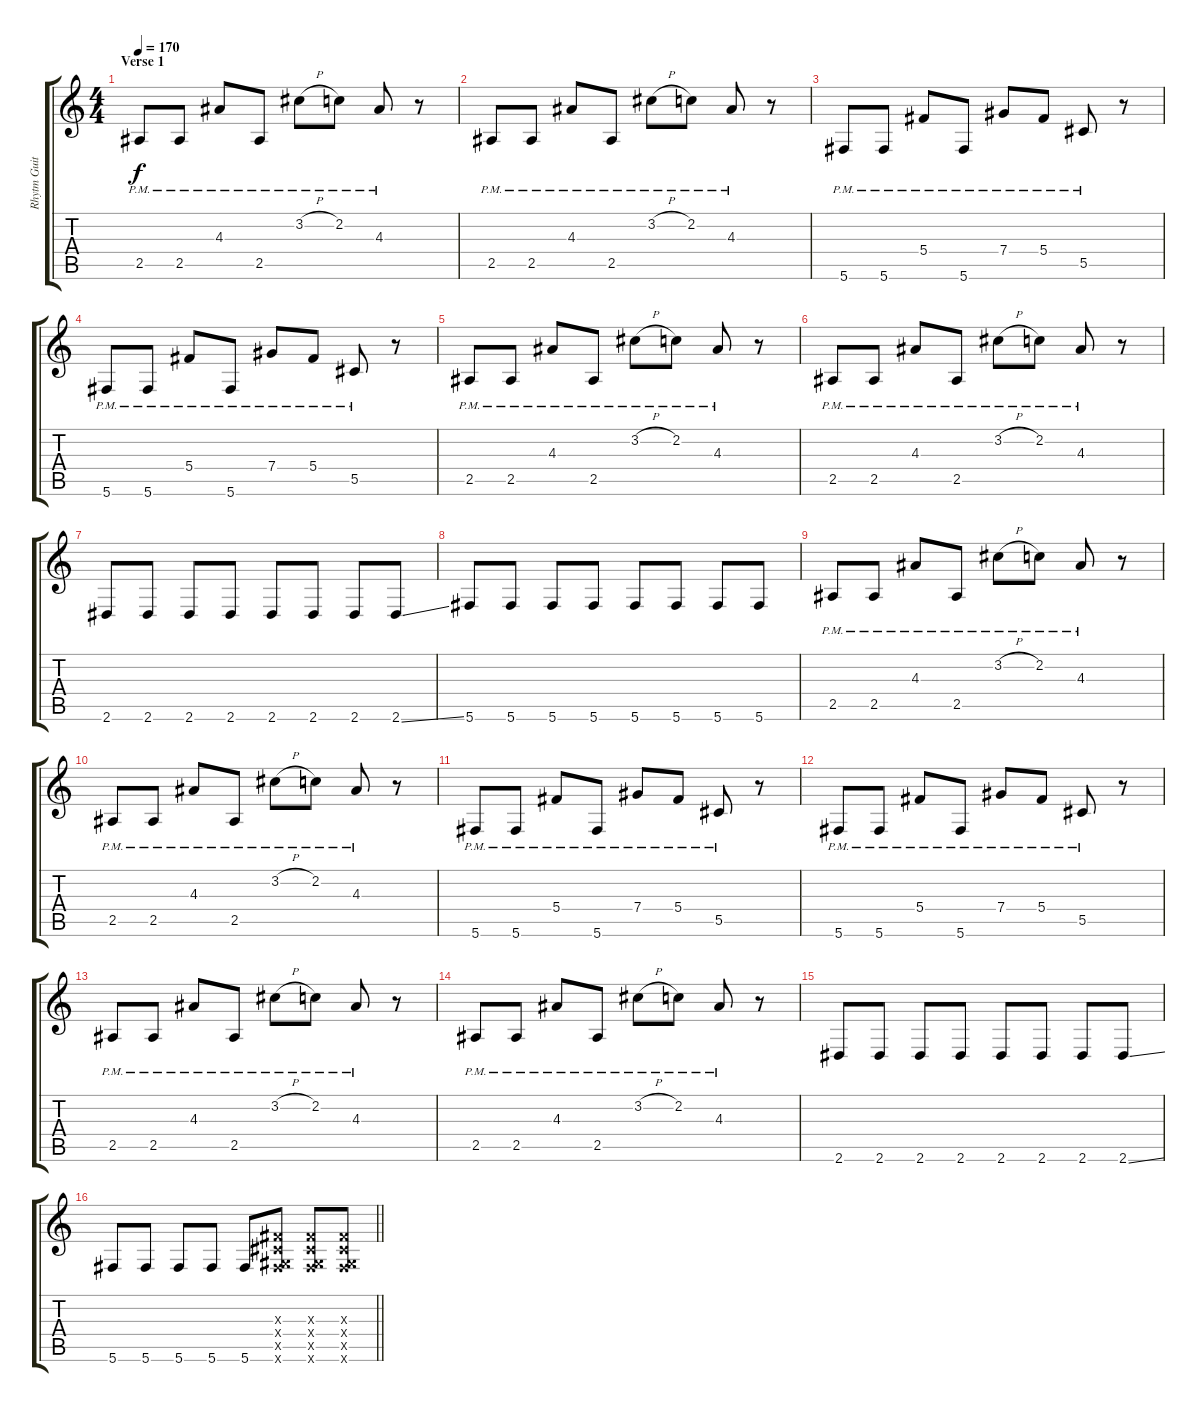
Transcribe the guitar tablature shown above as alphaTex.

\track ("Rhytm Guitar [R]" "Rhytm Guit") {instrument distortionguitar}
\staff {score tabs}
\tuning (Eb4 Bb3 Gb3 Db3 Ab2 Db2) {hide}
\ts (4 4)
\section ("" "Verse 1")
\tempo 170
\clef g2
\ks c
2.5{pm}.8{dy f} 2.5{pm}.8 4.3{pm}.8 2.5{pm}.8 3.2{h pm}.8 2.2{pm}.8 4.3{pm}.8 r.8 |
2.5{pm}.8 2.5{pm}.8 4.3{pm}.8 2.5{pm}.8 3.2{h pm}.8 2.2{pm}.8 4.3{pm}.8 r.8 |
5.6{pm}.8 5.6{pm}.8 5.4{pm}.8 5.6{pm}.8 7.4{pm}.8 5.4{pm}.8 5.5{pm}.8 r.8 |
5.6{pm}.8 5.6{pm}.8 5.4{pm}.8 5.6{pm}.8 7.4{pm}.8 5.4{pm}.8 5.5{pm}.8 r.8 |
2.5{pm}.8 2.5{pm}.8 4.3{pm}.8 2.5{pm}.8 3.2{h pm}.8 2.2{pm}.8 4.3{pm}.8 r.8 |
2.5{pm}.8 2.5{pm}.8 4.3{pm}.8 2.5{pm}.8 3.2{h pm}.8 2.2{pm}.8 4.3{pm}.8 r.8 |
2.6.8 2.6.8 2.6.8 2.6.8 2.6.8 2.6.8 2.6.8 2.6{ss}.8 |
5.6.8 5.6.8 5.6.8 5.6.8 5.6.8 5.6.8 5.6.8 5.6.8 |
2.5{pm}.8 2.5{pm}.8 4.3{pm}.8 2.5{pm}.8 3.2{h pm}.8 2.2{pm}.8 4.3{pm}.8 r.8 |
2.5{pm}.8 2.5{pm}.8 4.3{pm}.8 2.5{pm}.8 3.2{h pm}.8 2.2{pm}.8 4.3{pm}.8 r.8 |
5.6{pm}.8 5.6{pm}.8 5.4{pm}.8 5.6{pm}.8 7.4{pm}.8 5.4{pm}.8 5.5{pm}.8 r.8 |
5.6{pm}.8 5.6{pm}.8 5.4{pm}.8 5.6{pm}.8 7.4{pm}.8 5.4{pm}.8 5.5{pm}.8 r.8 |
2.5{pm}.8 2.5{pm}.8 4.3{pm}.8 2.5{pm}.8 3.2{h pm}.8 2.2{pm}.8 4.3{pm}.8 r.8 |
2.5{pm}.8 2.5{pm}.8 4.3{pm}.8 2.5{pm}.8 3.2{h pm}.8 2.2{pm}.8 4.3{pm}.8 r.8 |
2.6.8 2.6.8 2.6.8 2.6.8 2.6.8 2.6.8 2.6.8 2.6{ss}.8 |
\barLineRight lightlight
5.6.8 5.6.8 5.6.8 5.6.8 5.6.8 (0.3{x} 0.4{x} 0.5{x} 5.6{x}).8 (0.3{x} 0.4{x} 0.5{x} 5.6{x}).8 (0.3{x} 0.4{x} 0.5{x} 5.6{x}).8
